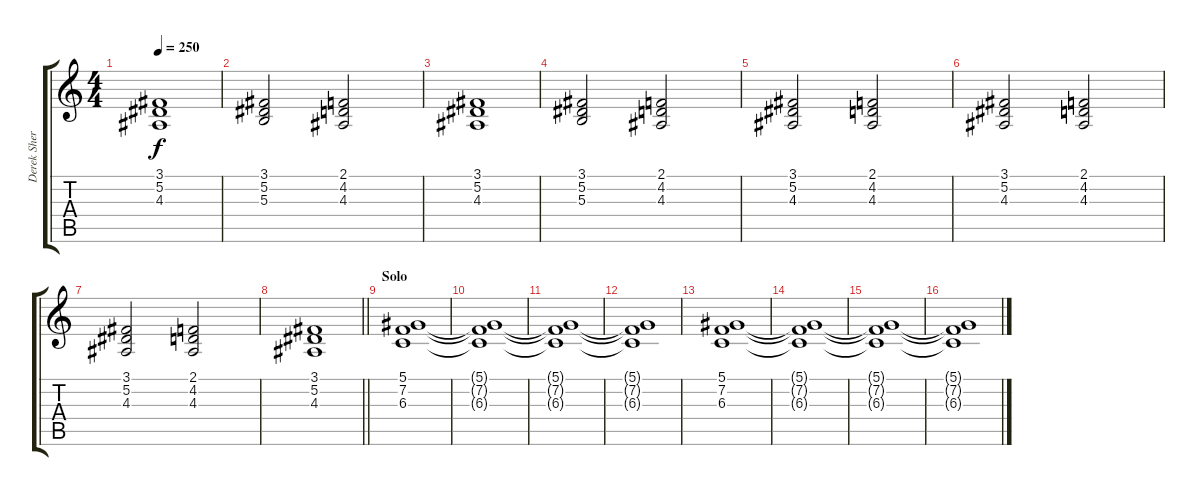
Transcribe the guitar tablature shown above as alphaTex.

\track ("Derek Sherinian" "Derek Sher") {instrument choiraahs}
\staff {score tabs}
\tuning (Eb4 Bb3 Gb3 Db3 Ab2 Eb2) {hide}
\ts (4 4)
\tempo 250
\clef g2
\ks c
(3.1 5.2 4.3).1{dy f} |
(3.1 5.2 5.3).2 (2.1 4.2 4.3).2 |
(3.1 5.2 4.3).1 |
(3.1 5.2 5.3).2 (2.1 4.2 4.3).2 |
(3.1 5.2 4.3).2 (2.1 4.2 4.3).2 |
(3.1 5.2 4.3).2 (2.1 4.2 4.3).2 |
(3.1 5.2 4.3).2 (2.1 4.2 4.3).2 |
\barLineRight lightlight
(3.1 5.2 4.3).1 |
\section ("" "Solo")
(5.1 7.2 6.3).1 |
(5.1{t} 7.2{t} 6.3{t}).1 |
(5.1{t} 7.2{t} 6.3{t}).1 |
(5.1{t} 7.2{t} 6.3{t}).1 |
(5.1 7.2 6.3).1 |
(5.1{t} 7.2{t} 6.3{t}).1 |
(5.1{t} 7.2{t} 6.3{t}).1 |
(5.1{t} 7.2{t} 6.3{t}).1
